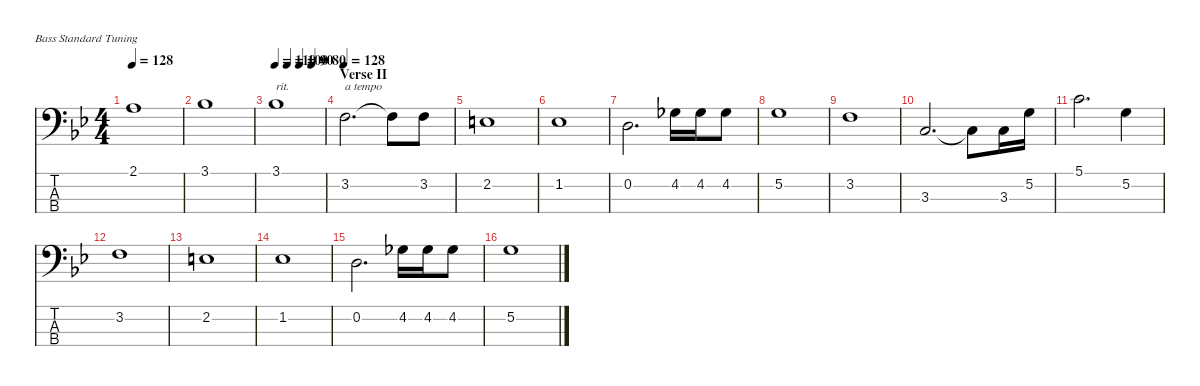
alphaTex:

\defaultSystemsLayout 4
\hideDynamics
\bracketExtendMode nobrackets
\singleTrackTrackNamePolicy hidden
\multiTrackTrackNamePolicy hidden
\firstSystemTrackNameMode fullname
\firstSystemTrackNameOrientation horizontal
\otherSystemsTrackNameOrientation horizontal
\track ("Bass" "el.bs.") {instrument electricbassfinger}
\staff {score tabs}
\tuning (G2 D2 A1 E1)
\ts (4 4)
\tempo 128
\clef f4
\ks bb
2.1{acc forcenatural}.1{dy f beam Down} |
3.1{acc b}.1{beam Down} |
\tempo 110
\tempo (100 0.25)
\tempo (90 0.5)
\tempo (80 0.75)
3.1{acc b}.1{txt "rit." beam Down} |
\section ("" "Verse II")
\tempo 128
3.2{acc forcenatural}.2{d txt "a tempo" beam Down} 3.2{t acc forcenatural}.8{beam Down} 3.2{acc forcenatural}.8{beam Down} |
2.2{acc forcenatural}.1{beam Down} |
1.2{acc b}.1{beam Down} |
0.2{acc forcenatural}.2{d beam Down} 4.2{acc b}.16{beam Down} 4.2{acc b}.16{beam Down} 4.2{acc b}.8{beam Down} |
5.2{acc forcenatural}.1{beam Down} |
3.2{acc forcenatural}.1{beam Down} |
3.3{acc forcenatural}.2{d beam Up} 3.3{t acc forcenatural}.8{beam Down} 3.3{acc forcenatural}.16{beam Down} 5.2{acc forcenatural}.16{beam Down} |
5.1{acc forcenatural}.2{d beam Down} 5.2{acc forcenatural}.4{beam Down} |
3.2{acc forcenatural}.1{beam Down} |
2.2{acc forcenatural}.1{beam Down} |
1.2{acc b}.1{beam Down} |
0.2{acc forcenatural}.2{d beam Down} 4.2{acc b}.16{beam Down} 4.2{acc b}.16{beam Down} 4.2{acc b}.8{beam Down} |
5.2{acc forcenatural}.1{beam Down}
